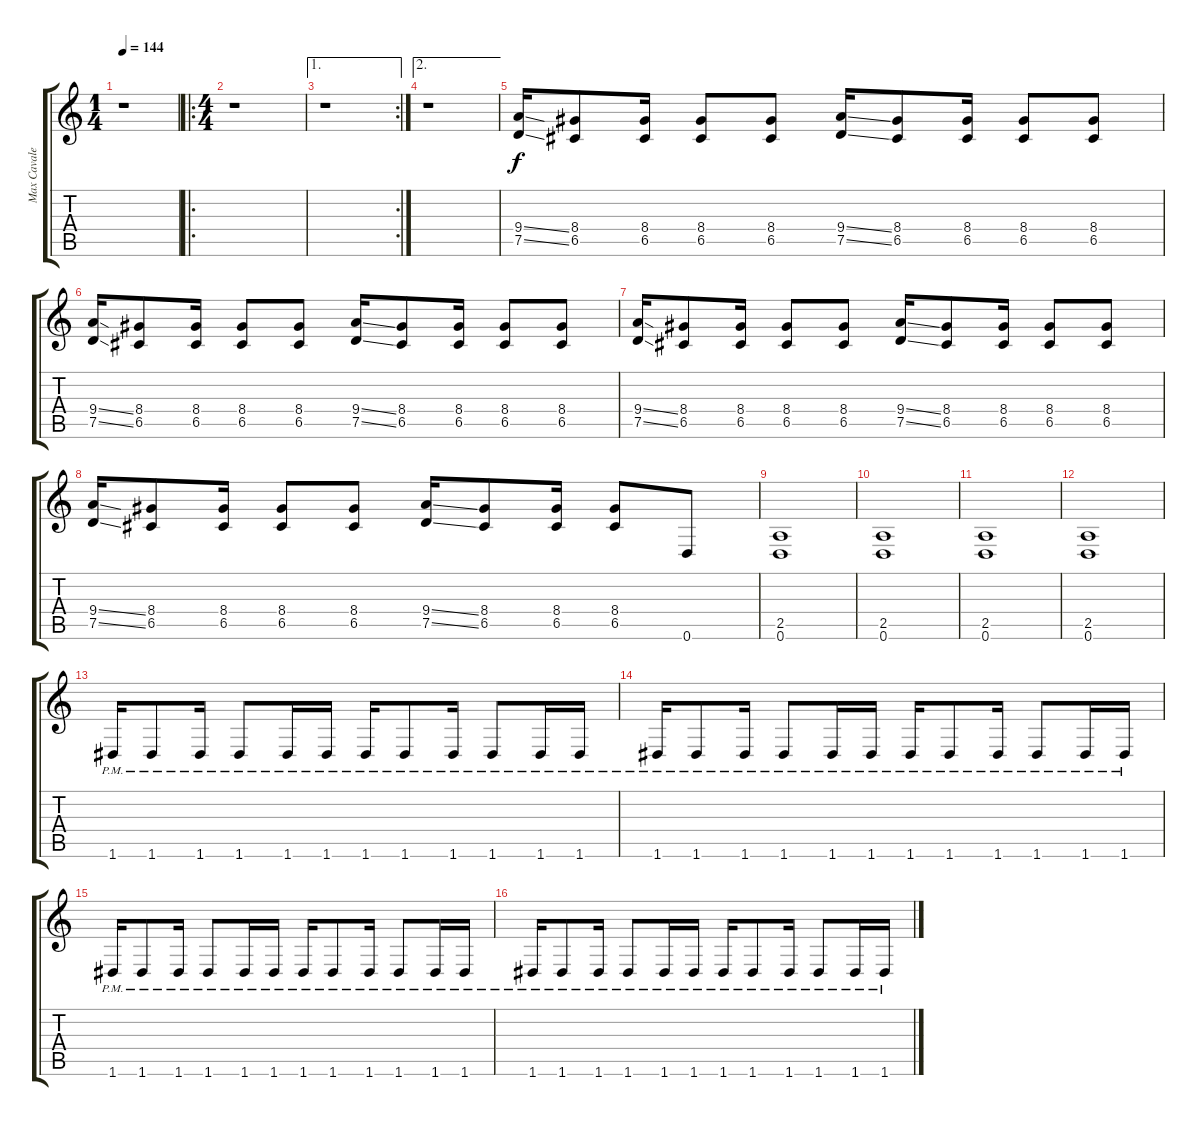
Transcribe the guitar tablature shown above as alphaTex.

\track ("Max Cavalera" "Max Cavale") {instrument distortionguitar}
\staff {score tabs}
\tuning (D4 A3 F3 C3 G2 D2) {hide}
\ts (1 4)
\tempo 144
\clef g2
\ks c
r.1{dy f instrument distortionguitar} |
\ro
\ts (4 4)
r.1 |
\ae 1
\rc 2
r.1 |
\ae 2
r.1 |
(9.4{ss} 7.5{ss}).16 (8.4 6.5).8 (8.4 6.5).16 (8.4 6.5).8 (8.4 6.5).8 (9.4{ss} 7.5{ss}).16 (8.4 6.5).8 (8.4 6.5).16 (8.4 6.5).8 (8.4 6.5).8 |
(9.4{ss} 7.5{ss}).16 (8.4 6.5).8 (8.4 6.5).16 (8.4 6.5).8 (8.4 6.5).8 (9.4{ss} 7.5{ss}).16 (8.4 6.5).8 (8.4 6.5).16 (8.4 6.5).8 (8.4 6.5).8 |
(9.4{ss} 7.5{ss}).16 (8.4 6.5).8 (8.4 6.5).16 (8.4 6.5).8 (8.4 6.5).8 (9.4{ss} 7.5{ss}).16 (8.4 6.5).8 (8.4 6.5).16 (8.4 6.5).8 (8.4 6.5).8 |
(9.4{ss} 7.5{ss}).16 (8.4 6.5).8 (8.4 6.5).16 (8.4 6.5).8 (8.4 6.5).8 (9.4{ss} 7.5{ss}).16 (8.4 6.5).8 (8.4 6.5).16 (8.4 6.5).8 0.6.8 |
(2.5 0.6).1 |
(2.5 0.6).1 |
(2.5 0.6).1 |
(2.5 0.6).1 |
1.6{pm}.16 1.6{pm}.8 1.6{pm}.16 1.6{pm}.8 1.6{pm}.16 1.6{pm}.16 1.6{pm}.16 1.6{pm}.8 1.6{pm}.16 1.6{pm}.8 1.6{pm}.16 1.6{pm}.16 |
1.6{pm}.16 1.6{pm}.8 1.6{pm}.16 1.6{pm}.8 1.6{pm}.16 1.6{pm}.16 1.6{pm}.16 1.6{pm}.8 1.6{pm}.16 1.6{pm}.8 1.6{pm}.16 1.6{pm}.16 |
1.6{pm}.16 1.6{pm}.8 1.6{pm}.16 1.6{pm}.8 1.6{pm}.16 1.6{pm}.16 1.6{pm}.16 1.6{pm}.8 1.6{pm}.16 1.6{pm}.8 1.6{pm}.16 1.6{pm}.16 |
1.6{pm}.16 1.6{pm}.8 1.6{pm}.16 1.6{pm}.8 1.6{pm}.16 1.6{pm}.16 1.6{pm}.16 1.6{pm}.8 1.6{pm}.16 1.6{pm}.8 1.6{pm}.16 1.6{pm}.16
